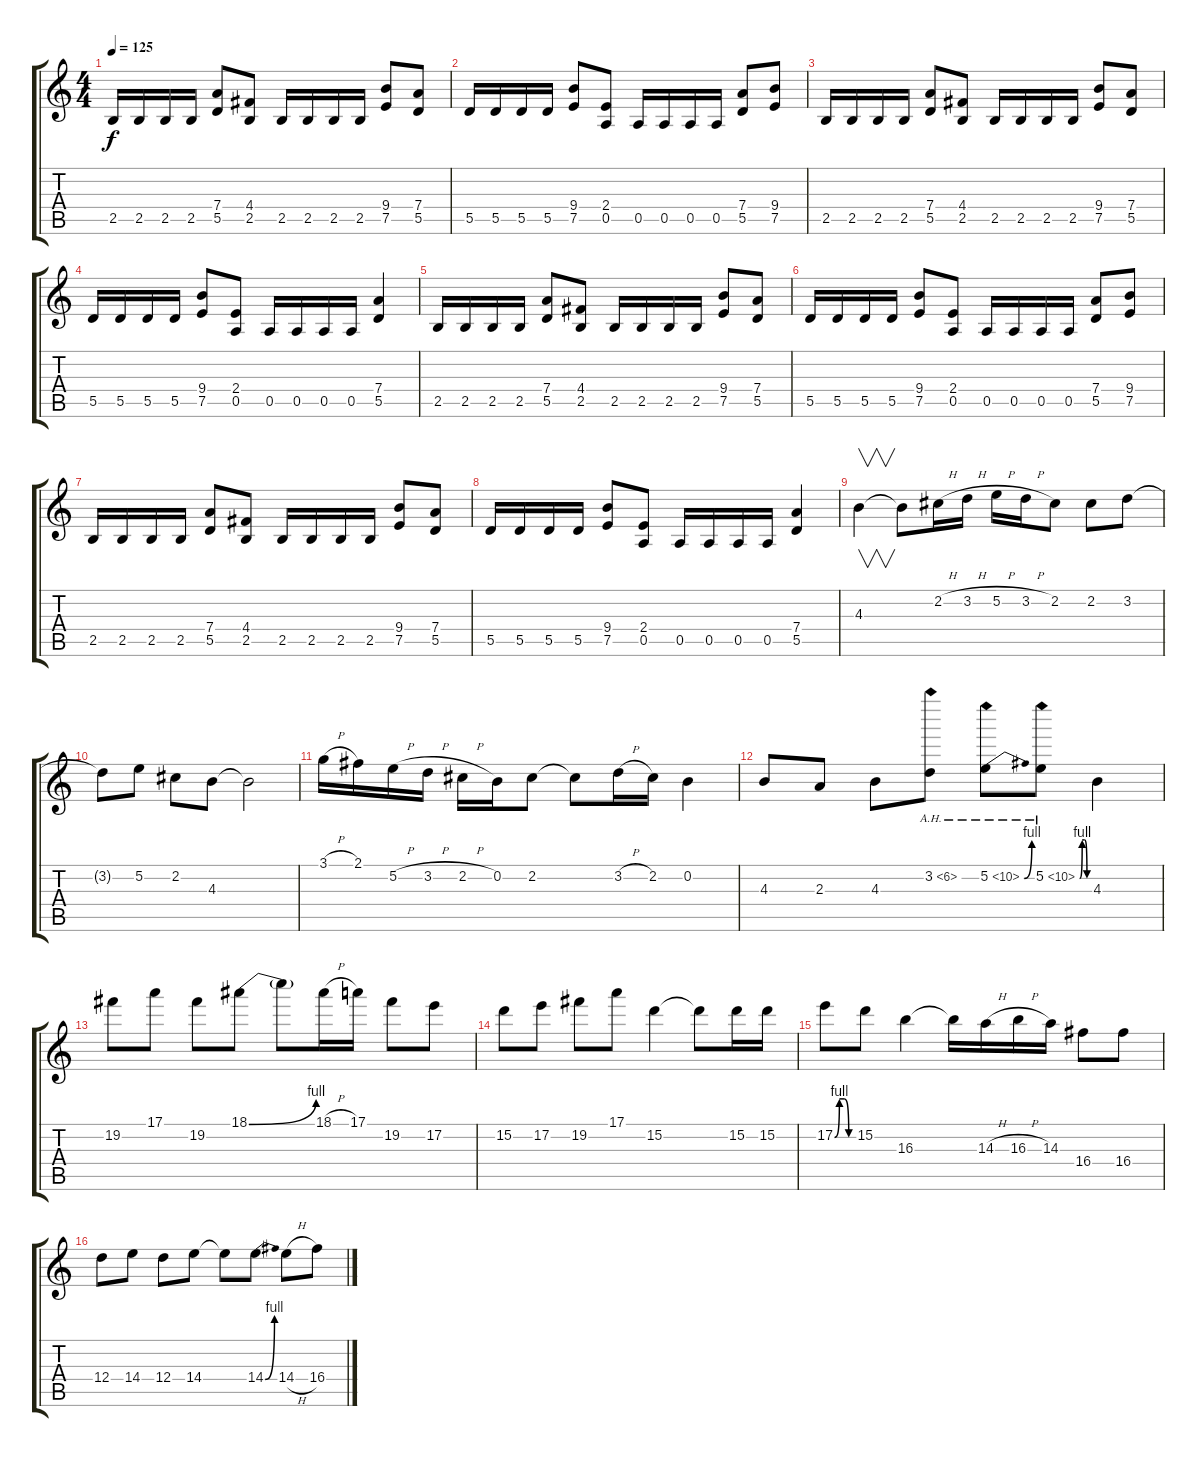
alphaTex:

\track "" {instrument overdrivenguitar}
\staff {score tabs}
\tuning (E4 B3 G3 D3 A2 E2) {hide}
\ts (4 4)
\tempo 125
\clef g2
\ks c
2.5.16{dy f} 2.5.16 2.5.16 2.5.16 (7.4 5.5).8 (4.4 2.5).8 2.5.16 2.5.16 2.5.16 2.5.16 (9.4 7.5).8 (7.4 5.5).8 |
5.5.16 5.5.16 5.5.16 5.5.16 (9.4 7.5).8 (2.4 0.5).8 0.5.16 0.5.16 0.5.16 0.5.16 (7.4 5.5).8 (9.4 7.5).8 |
2.5.16 2.5.16 2.5.16 2.5.16 (7.4 5.5).8 (4.4 2.5).8 2.5.16 2.5.16 2.5.16 2.5.16 (9.4 7.5).8 (7.4 5.5).8 |
5.5.16 5.5.16 5.5.16 5.5.16 (9.4 7.5).8 (2.4 0.5).8 0.5.16 0.5.16 0.5.16 0.5.16 (7.4 5.5).4 |
2.5.16 2.5.16 2.5.16 2.5.16 (7.4 5.5).8 (4.4 2.5).8 2.5.16 2.5.16 2.5.16 2.5.16 (9.4 7.5).8 (7.4 5.5).8 |
5.5.16 5.5.16 5.5.16 5.5.16 (9.4 7.5).8 (2.4 0.5).8 0.5.16 0.5.16 0.5.16 0.5.16 (7.4 5.5).8 (9.4 7.5).8 |
2.5.16 2.5.16 2.5.16 2.5.16 (7.4 5.5).8 (4.4 2.5).8 2.5.16 2.5.16 2.5.16 2.5.16 (9.4 7.5).8 (7.4 5.5).8 |
5.5.16 5.5.16 5.5.16 5.5.16 (9.4 7.5).8 (2.4 0.5).8 0.5.16 0.5.16 0.5.16 0.5.16 (7.4 5.5).4 |
4.3.4{v volume 14} 4.3{t}.8 2.2{h}.16 3.2{h}.16 5.2{h}.16 3.2{h}.16 2.2.8 2.2.8 3.2.8 |
3.2{t}.8 5.2.8 2.2.8 4.3.8 4.3{t}.2 |
3.1{h}.16 2.1.16 5.2{h}.16 3.2{h}.16 2.2{h}.16 0.2.16 2.2.8 2.2{t}.8 3.2{h}.16 2.2.16 0.2.4 |
4.3.8 2.3.8 4.3.8 3.2{ah 3}.8 5.2{be (bend 0 0 60 4) ah 5}.8 5.2{be (custom 0 0 15 4 30 4 45 0 60 0) ah 5}.8 4.3.4 |
19.2.8 17.1.8 19.2.8 18.1{be (bend 0 0 60 4)}.8 18.1{t}.8 18.1{h}.16 17.1.16 19.2.8 17.2.8 |
15.2.8 17.2.8 19.2.8 17.1.8 15.2.4 15.2{t}.8 15.2.16 15.2.16 |
17.2{be (custom 0 0 15 4 30 4 45 0 60 0)}.8 15.2.8 16.3.4 16.3{t}.16 14.3{h}.16 16.3{h}.16 14.3.16 16.4.8 16.4.8 |
12.4.8 14.4.8 12.4.8 14.4.8 14.4{t}.8 14.4{be (bend 0 0 60 4)}.8 14.4{h}.8 16.4.8
